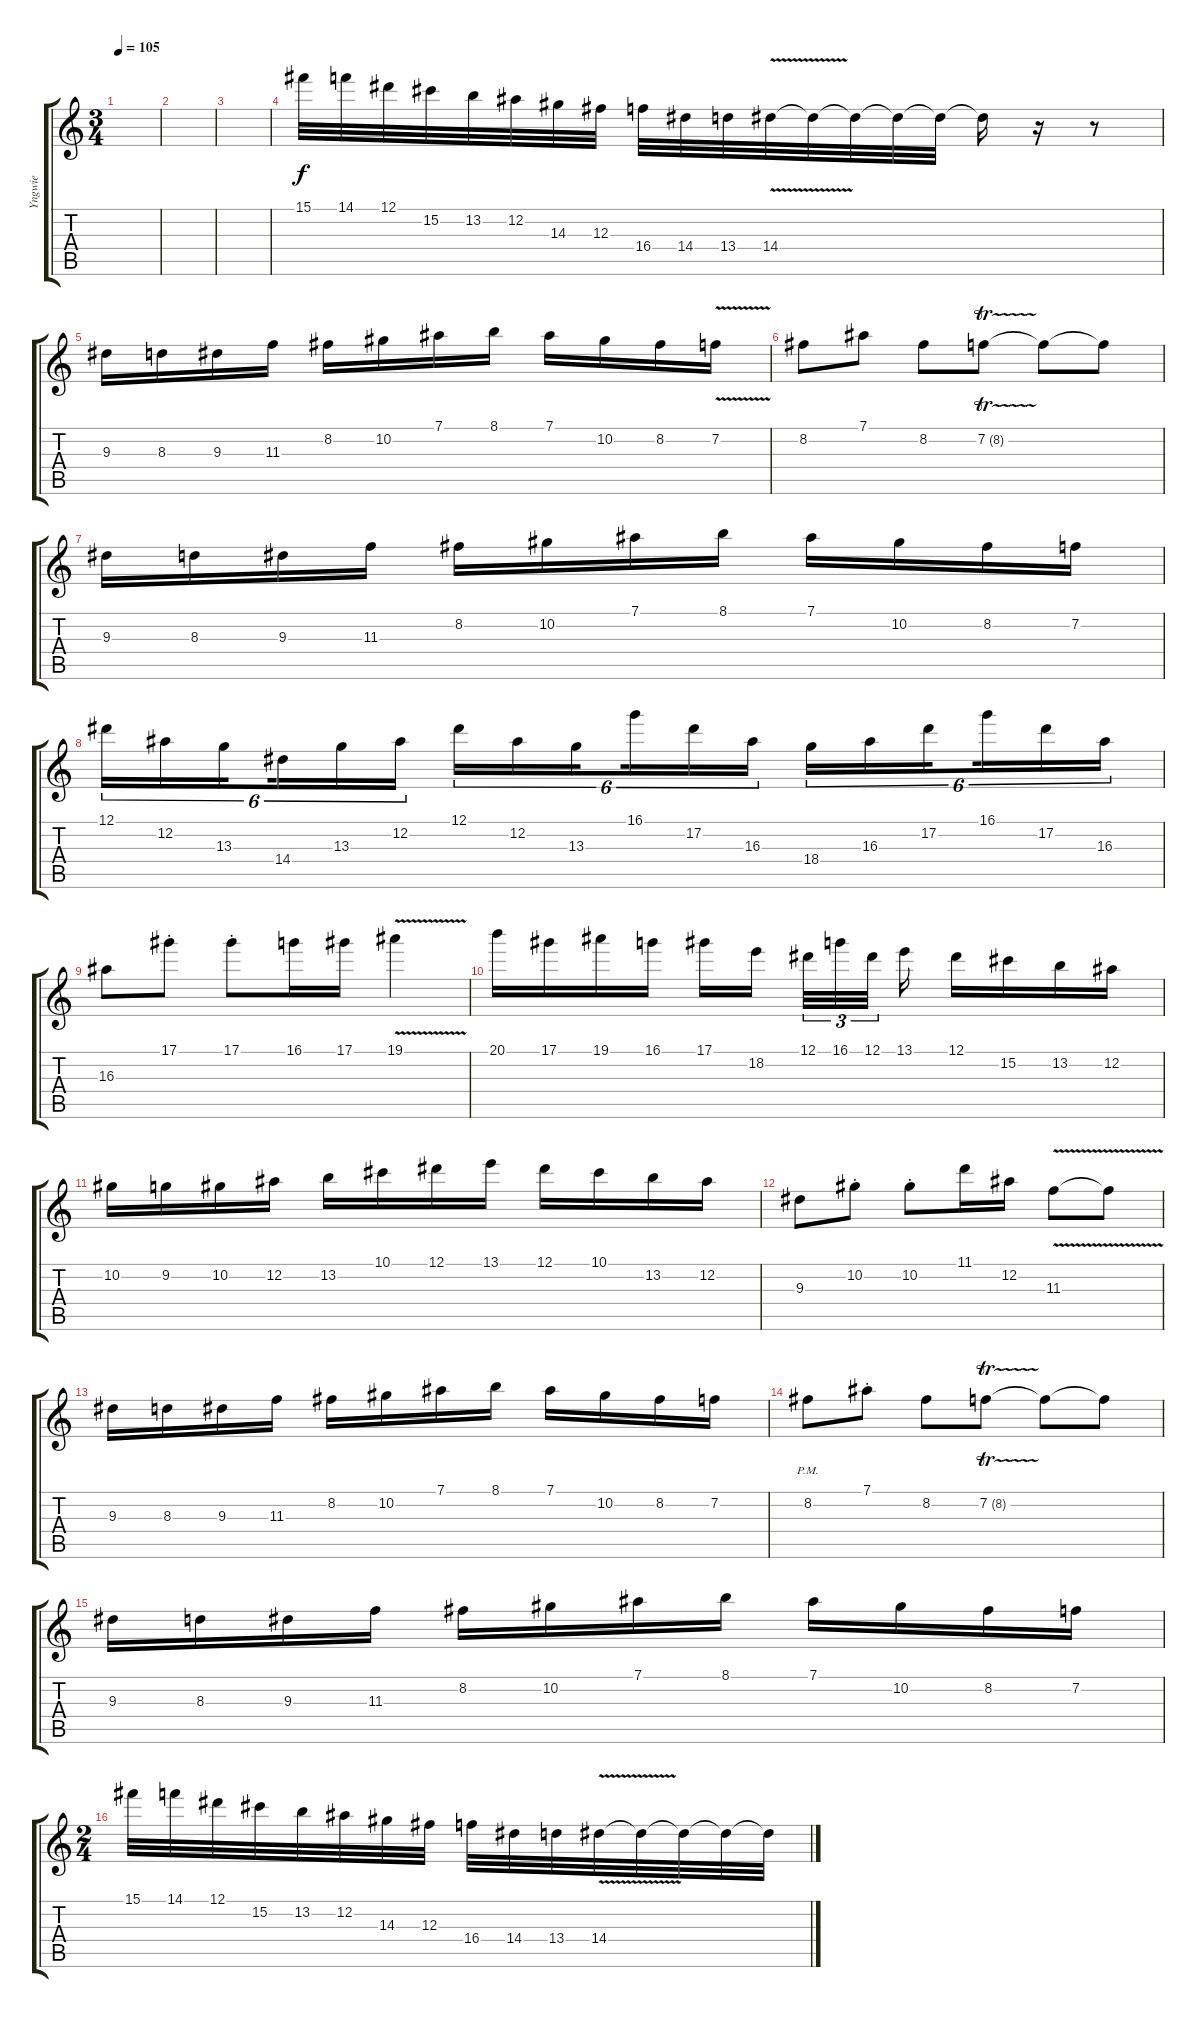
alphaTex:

\track ("Yngwie" "Yngwie") {instrument overdrivenguitar}
\staff {score tabs}
\tuning (Eb4 Bb3 Gb3 Db3 Ab2 Eb2) {hide}
\ts (3 4)
\tempo 105
\clef g2
\ks c
|
|
|
15.1.32 14.1.32 12.1.32 15.2.32 13.2.32 12.2.32 14.3.32 12.3.32 16.4.32 14.4.32 13.4.32 14.4{v}.32 14.4{t}.32 14.4{t}.32 14.4{t}.32 14.4{t}.32 14.4{t}.16 r.16 r.8 |
9.3.16 8.3.16 9.3.16 11.3.16 8.2.16 10.2.16 7.1.16 8.1.16 7.1.16 10.2.16 8.2.16 7.2{v}.16 |
8.2.8 7.1.8 8.2.8 7.2{tr (8 32)}.8 7.2{t}.8 7.2{t}.8 |
9.3.16 8.3.16 9.3.16 11.3.16 8.2.16 10.2.16 7.1.16 8.1.16 7.1.16 10.2.16 8.2.16 7.2.16 |
12.1.16{tu (6 4)} 12.2.16{tu (6 4)} 13.3.16{tu (6 4) beam splitsecondary} 14.4.16{tu (6 4)} 13.3.16{tu (6 4)} 12.2.16{tu (6 4)} 12.1.16{tu (6 4)} 12.2.16{tu (6 4)} 13.3.16{tu (6 4) beam splitsecondary} 16.1.16{tu (6 4)} 17.2.16{tu (6 4)} 16.3.16{tu (6 4)} 18.4.16{tu (6 4)} 16.3.16{tu (6 4)} 17.2.16{tu (6 4) beam splitsecondary} 16.1.16{tu (6 4)} 17.2.16{tu (6 4)} 16.3.16{tu (6 4)} |
16.3.8 17.1{st}.8 17.1{st}.8 16.1.16 17.1.16 19.1{v}.4 |
20.1.16 17.1.16 19.1.16 16.1.16 17.1.16 18.2.16{beam splitsecondary} 12.1.32{tu (3 2)} 16.1.32{tu (3 2)} 12.1.32{tu (3 2) beam splitsecondary} 13.1.16 12.1.16 15.2.16 13.2.16 12.2.16 |
10.2.16 9.2.16 10.2.16 12.2.16 13.2.16 10.1.16 12.1.16 13.1.16 12.1.16 10.1.16 13.2.16 12.2.16 |
9.3.8 10.2{st}.8 10.2{st}.8 11.1.16 12.2.16 11.3{v}.8 11.3{t}.8 |
9.3.16 8.3.16 9.3.16 11.3.16 8.2.16 10.2.16 7.1.16 8.1.16 7.1.16 10.2.16 8.2.16 7.2.16 |
8.2{pm}.8 7.1{st}.8 8.2.8 7.2{tr (8 32)}.8 7.2{t}.8 7.2{t}.8 |
9.3.16 8.3.16 9.3.16 11.3.16 8.2.16 10.2.16 7.1.16 8.1.16 7.1.16 10.2.16 8.2.16 7.2.16 |
\ts (2 4)
15.1.32 14.1.32 12.1.32 15.2.32 13.2.32 12.2.32 14.3.32 12.3.32 16.4.32 14.4.32 13.4.32 14.4{v}.32 14.4{t}.32 14.4{t}.32 14.4{t}.32 14.4{t}.32
